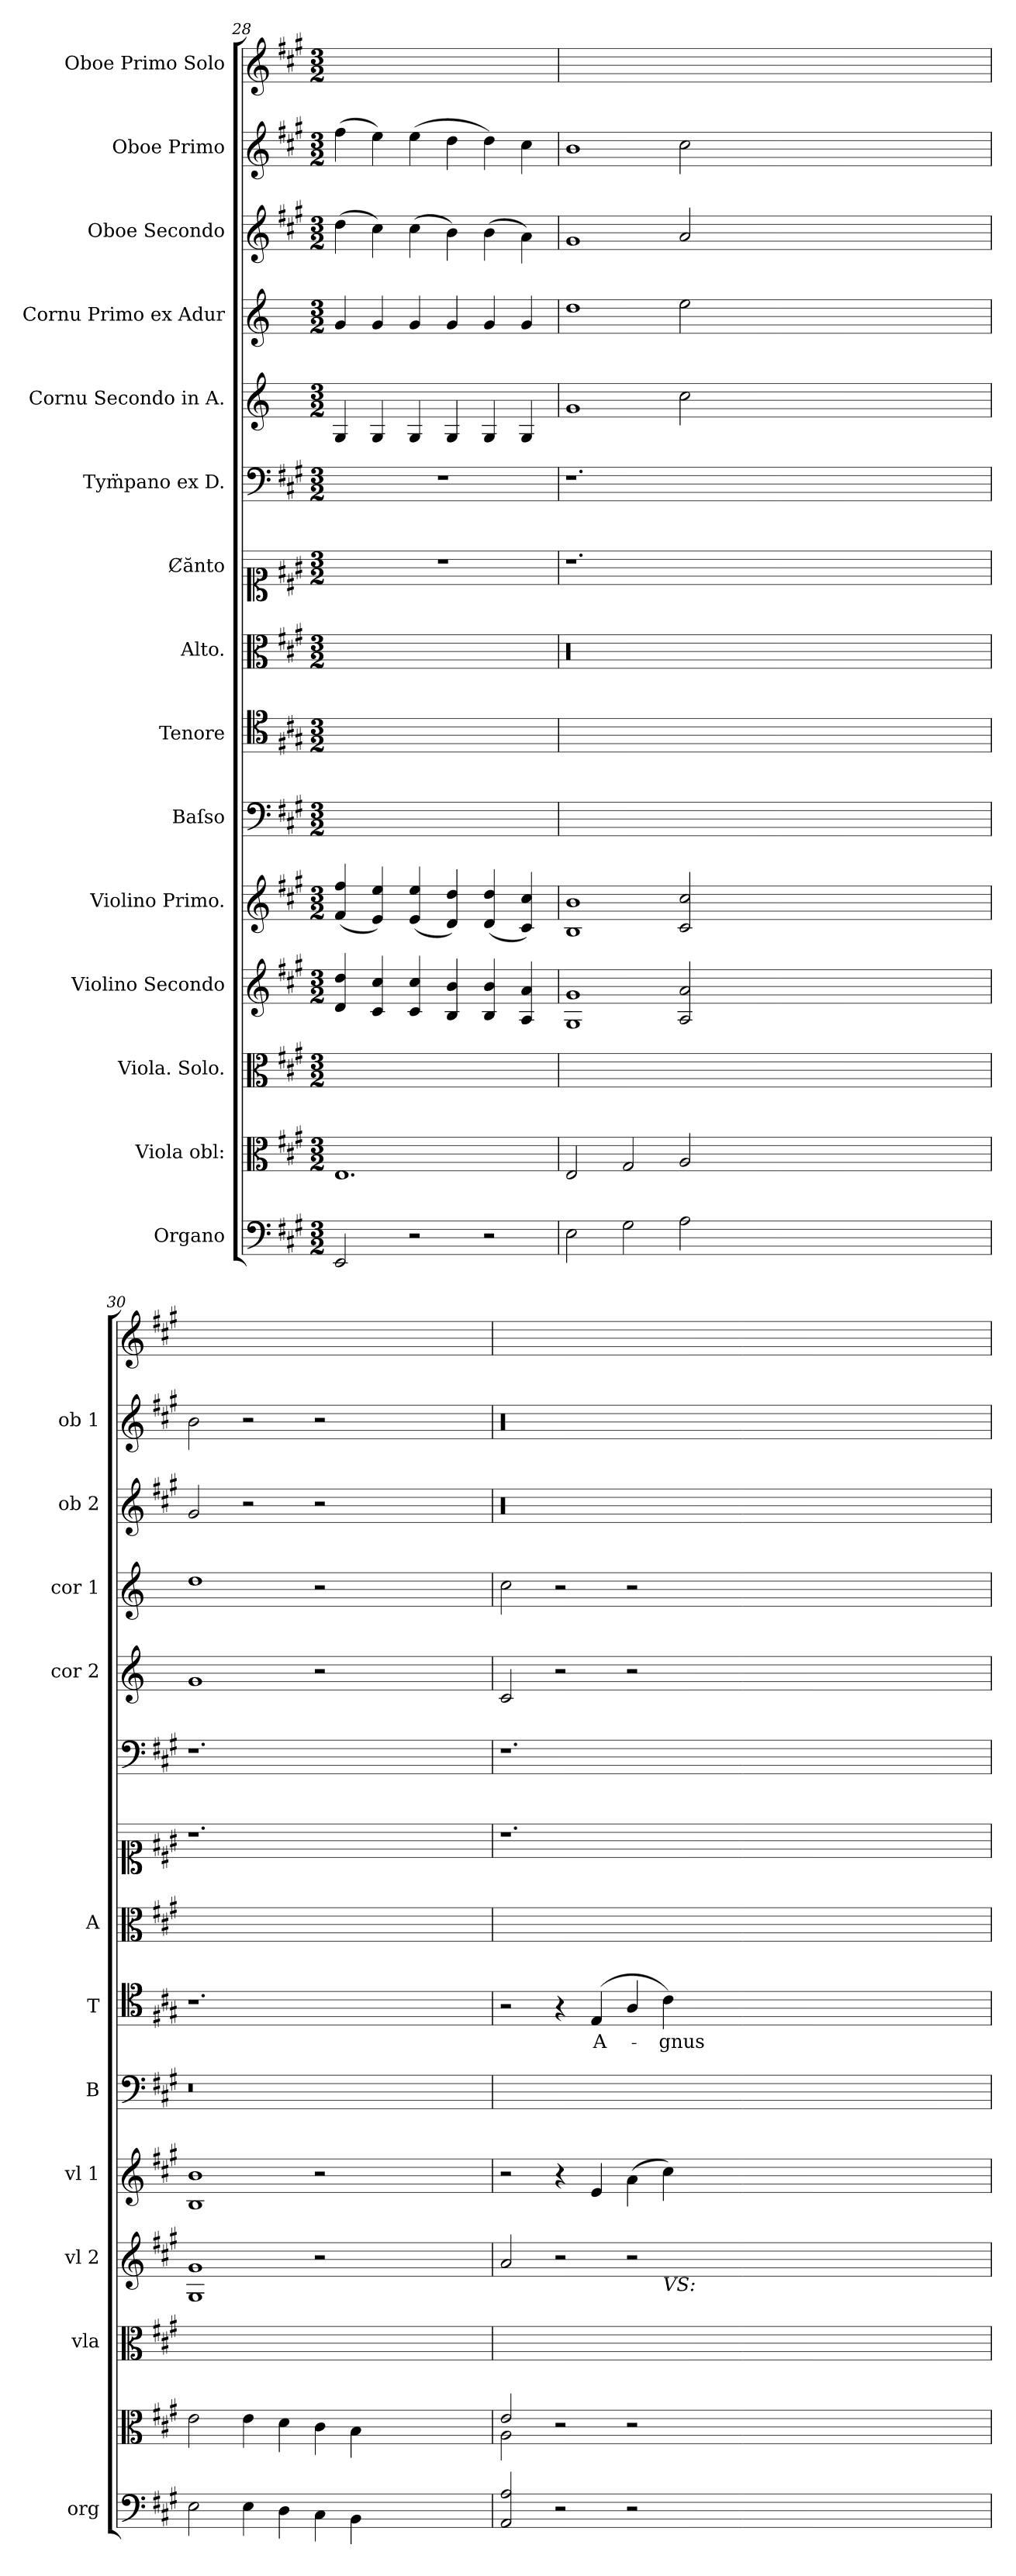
**kern	**kern	**kern	**kern	**kern	**kern	**kern	**text	**kern	**kern	**kern	**kern	**kern	**kern	**kern	**kern
*part15	*part14	*part13	*part12	*part11	*part10	*part9	*part9	*part8	*part7	*part6	*part5	*part4	*part3	*part2	*part1
*staff15	*staff14	*staff13	*staff12	*staff11	*staff10	*staff9	*staff9	*staff8	*staff7	*staff6	*staff5	*staff4	*staff3	*staff2	*staff1
*I"Organo	*I"Viola obl:	*I"Viola. Solo.	*I"Violino Secondo	*I"Violino Primo.	*I"Baſso	*I"Tenore	*	*I"Alto.	*I"Ȼănto	*I"Tym̈pano ex D.	*I"Cornu Secondo in A.	*I"Cornu Primo ex Adur	*I"Oboe Secondo	*I"Oboe Primo	*I"Oboe Primo Solo
*I'org	*	*I'vla	*I'vl 2	*I'vl 1	*I'B	*I'T	*	*I'A	*	*	*I'cor 2	*I'cor 1	*I'ob 2	*I'ob 1	*
*clefF4	*clefC3	*clefC3	*clefG2	*clefG2	*clefF4	*clefC4	*	*clefC3	*clefC1	*clefF4	*clefG2	*clefG2	*clefG2	*clefG2	*clefG2
*	*	*	*	*	*	*	*	*	*	*	*ITrd2c3	*ITrd2c3	*	*	*
*k[f#c#g#]	*k[f#c#g#]	*k[f#c#g#]	*k[f#c#g#]	*k[f#c#g#]	*k[f#c#g#]	*k[f#c#g#]	*	*k[f#c#g#]	*k[f#c#g#]	*k[f#c#g#]	*k[f#c#g#]	*k[f#c#g#]	*k[f#c#g#]	*k[f#c#g#]	*k[f#c#g#]
*A:	*A:	*A:	*A:	*A:	*A:	*A:	*	*A:	*A:	*A:	*A:	*A:	*A:	*A:	*A:
*M3/2	*M3/2	*M3/2	*M3/2	*M3/2	*M3/2	*M3/2	*	*M3/2	*M3/2	*M3/2	*M3/2	*M3/2	*M3/2	*M3/2	*M3/2
=28	=28	=28	=28	=28	=28	=28	=28	=28	=28	=28	=28	=28	=28	=28	=28
2EE/	1.E	1.ryy	4d/ 4dd/	(4f#/ 4ff#/	1.ryy	1.ryy	.	1.ryy	1.r	1.r	4E/	4e/	(4dd\	(4ff#\	1.ryy
.	.	.	4c#/ 4cc#/	4e/ 4ee/)	.	.	.	.	.	.	4E/	4e/	4cc#\)	4ee\)	.
2r	.	.	4c#/ 4cc#/	(4e/ 4ee/	.	.	.	.	.	.	4E/	4e/	(4cc#\	(4ee\	.
.	.	.	4B/ 4b/	4d/ 4dd/)	.	.	.	.	.	.	4E/	4e/	4b\)	4dd\	.
2r	.	.	4B/ 4b/	(4d/ 4dd/	.	.	.	.	.	.	4E/	4e/	(4b\	4dd\)	.
.	.	.	4A/ 4a/	4c#/ 4cc#/)	.	.	.	.	.	.	4E/	4e/	4a\)	4cc#\	.
=29	=29	=29	=29	=29	=29	=29	=29	=29	=29	=29	=29	=29	=29	=29	=29
2E\	2E/	1.ryy	1G# 1g#	1B 1b	00.ryy	00.ryy	.	00.r	1.r	1.r	1e	1b	1g#	1b	1.ryy
2G#\	2G#/	.	.	.	.	.	.	.	.	.	.	.	.	.	.
2A\	2A/	.	2A/ 2a/	2c#/ 2cc#/	.	.	.	.	.	.	2a\	2cc#\	2a/	2cc#\	.
00ryy	00ryy	00ryy	00ryy	00ryy	.	.	.	.	00ryy	00ryy	00ryy	00ryy	00ryy	00ryy	00ryy
2ryy	2ryy	2ryy	2ryy	2ryy	.	.	.	.	2ryy	2ryy	2ryy	2ryy	2ryy	2ryy	2ryy
=30	=30	=30	=30	=30	=30	=30	=30	=30	=30	=30	=30	=30	=30	=30	=30
2E\	2e\	1.ryy	1G# 1g#	1B 1b	0.r	1.r	.	0.ryy	1.r	1.r	1e	1b	2g#/	2b\	1.ryy
4E\	4e\	.	.	.	.	.	.	.	.	.	.	.	2r	2r	.
4D\	4d\	.	.	.	.	.	.	.	.	.	.	.	.	.	.
4C#\	4c#\	.	2r	2r	.	.	.	.	.	.	2r	2r	2r	2r	.
4BB\	4B\	.	.	.	.	.	.	.	.	.	.	.	.	.	.
1.ryy	1.ryy	1.ryy	1.ryy	1.ryy	.	1.ryy	.	.	1.ryy	1.ryy	1.ryy	1.ryy	1.ryy	1.ryy	1.ryy
=31	=31	=31	=31	=31	=31	=31	=31	=31	=31	=31	=31	=31	=31	=31	=31
*	*^	*	*^	*	*	*	*	*	*	*	*	*	*	*	*
2AA/ 2A/	2e/	2A\	1.ryy	2a/	1ryy	2r	00.ryy	2r	.	00.ryy	1.r	1.r	2A/	2a\	00.r	00.r	1.ryy
2r	2r	2ryy	.	2r	.	4r	.	4r	.	.	.	.	2r	2r	.	.	.
.	.	.	.	.	.	4e/	.	(4E/	A-	.	.	.	.	.	.	.	.
2r	2r	2ryy	.	2r	4ryy	(4a\	.	4A/	.	.	.	.	2r	2r	.	.	.
!	!	!	!	!	!LO:TX:b:i:t=VS&colon;	!	!	!	!	!	!	!	!	!	!	!	!
.	.	.	.	.	1ryy	4cc#\)	.	4c#\)	-gnus	.	.	.	.	.	.	.	.
00ryy	00ryy	00ryy	00ryy	00ryy	.	00ryy	.	00ryy	.	.	00ryy	00ryy	00ryy	00ryy	.	.	00ryy
.	.	.	.	.	4%15ryy	.	.	.	.	.	.	.	.	.	.	.	.
2ryy	2ryy	2ryy	2ryy	2ryy	.	2ryy	.	2ryy	.	.	2ryy	2ryy	2ryy	2ryy	.	.	2ryy
*	*v	*v	*	*v	*v	*	*	*	*	*	*	*	*	*	*	*	*
=	=	=	=	=	=	=	=	=	=	=	=	=	=	=	=
*-	*-	*-	*-	*-	*-	*-	*-	*-	*-	*-	*-	*-	*-	*-	*-
